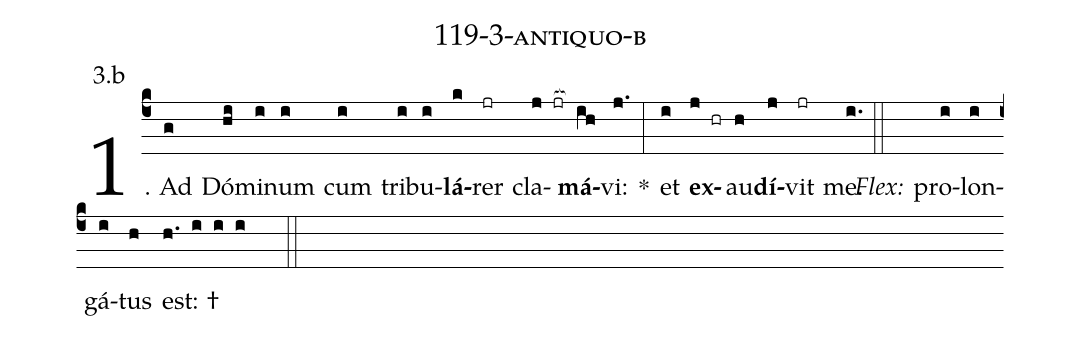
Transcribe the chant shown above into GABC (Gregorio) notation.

name: 119-3-antiquo-b;
annotation: 3.b;
%%
(c4)1. Ad(g) Dó(hi)mi(i)num(i) cum(i) tri(i)bu(i)<b>lá</b>(k)rer(jr) cla(j jr[ocb:1{])<b>má</b>(ih[ocb:0}])vi:(j.) *(:) et(i) <b>ex</b>(j hr)au(h)<b>dí</b>(j)vit(jr) me.(i.) (::)
<i>Flex:</i>()  pro(i)lon(i)gá(i)tus(h) est: †(h. i i i  ::)
